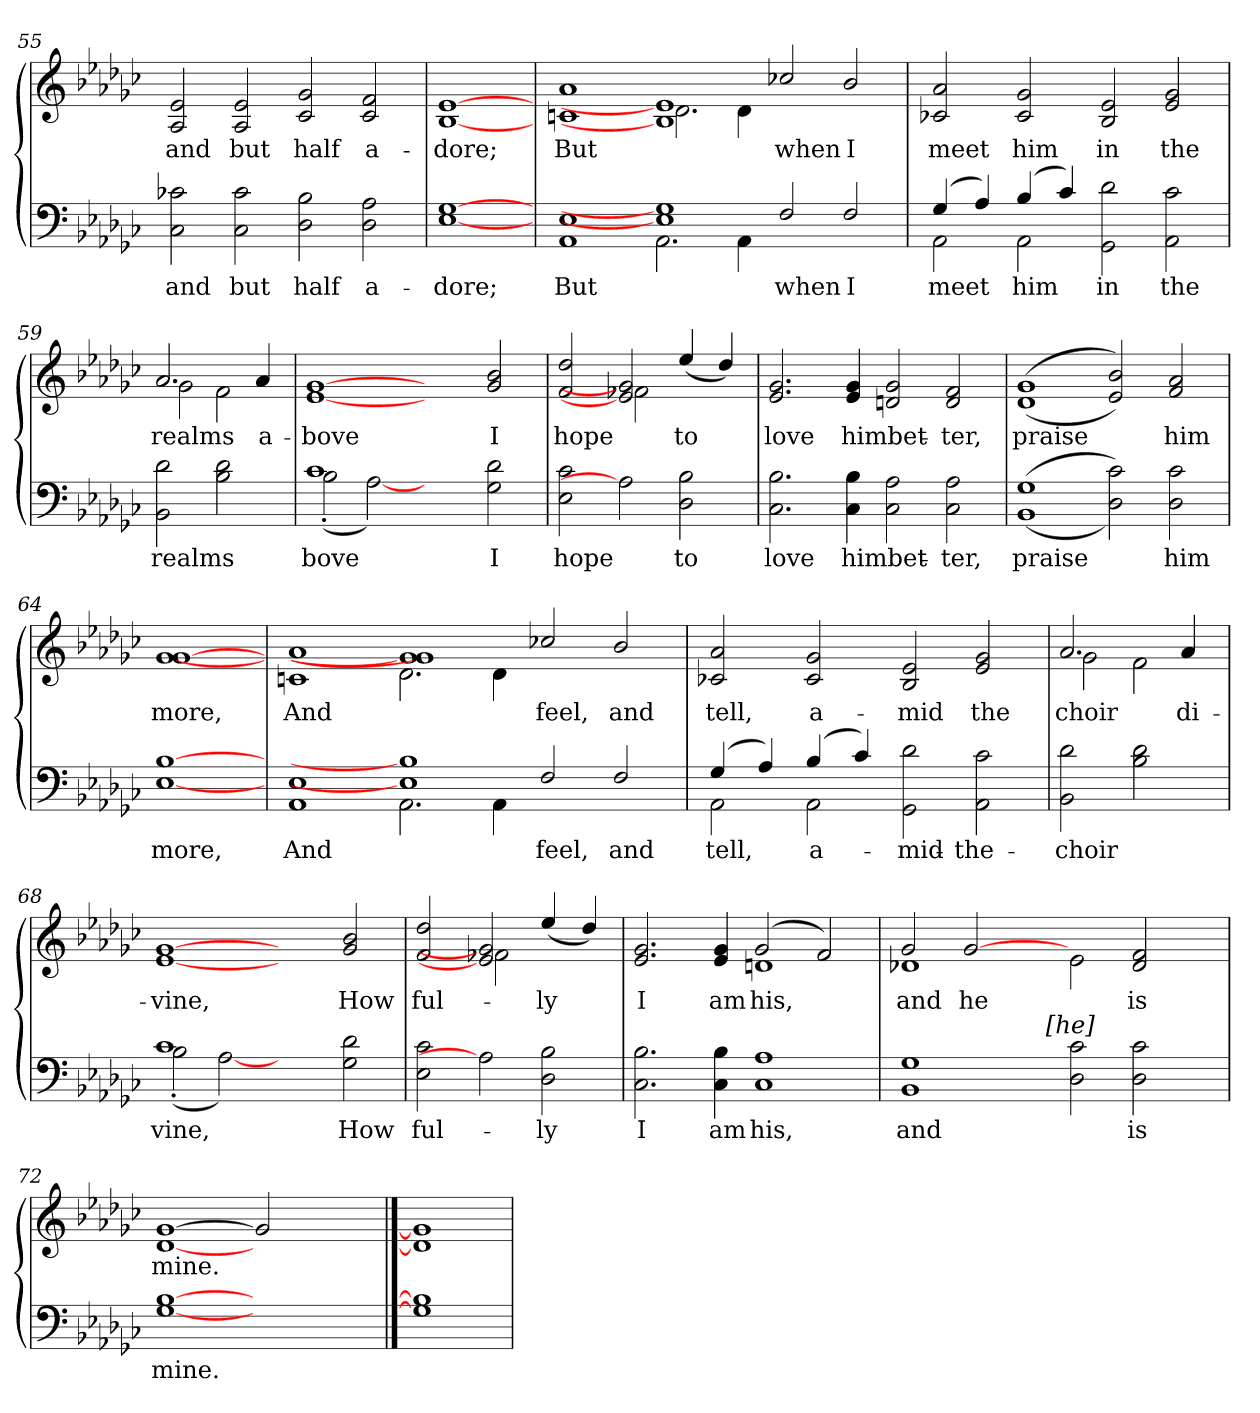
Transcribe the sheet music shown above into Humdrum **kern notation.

**kern	**text	**kern	**text
*part2	*part2	*part1	*part1
*staff2	*staff2	*staff1	*staff1
*clefF4	*	*clefG2	*
*k[b-e-a-d-g-c-]	*	*k[b-e-a-d-g-c-]	*
*G-:	*	*G-:	*
=55	=55	=55	=55
!	!LO:LY:a	!	!LO:LY:b
2C-\ 2c-X\	and	2A-/ 2e-/	and
!	!LO:LY:a	!	!LO:LY:b
2C-\ 2c-\	but	2A-/ 2e-/	but
!	!LO:LY:a	!	!LO:LY:b
2D-\ 2B-\	half	2c-/ 2g-/	half
!	!LO:LY:a	!	!LO:LY:b
2D-\ 2A-\	a-	2c-/ 2f/	a-
=56	=56	=56	=56
!	!LO:LY:a	!	!LO:LY:b
[1E- [1G-	-dore;	[1B- [1e-	-dore;
=57	=57	=57	=57
!	!LO:LY:a	!	!LO:LY:b
*^	*	*^	*
1E-	1AA-	But	1a-	1cn	But
1E-] 1G-]	2.AA-\	.	1B-] 1e-]	2.d-\	.
.	4AA-\	.	.	4d-\	.
!	!	!LO:LY:a	!	!	!LO:LY:b
2F/	1ryy	when	2cc-X/	1ryy	when
!	!	!LO:LY:a	!	!	!LO:LY:b
2F/	.	I	2b-/	.	I
*	*	*	*v	*v	*
!!LO:LB:g=z
=58	=58	=58	=58	=58
!	!	!LO:LY:a	!	!LO:LY:b
(4G-/	2AA-\	meet	2c-X/ 2a-/	meet
4A-/)	.	.	.	.
!	!	!LO:LY:a	!	!LO:LY:b
(4B-/	2AA-\	him	2c-/ 2g-/	him
4c-/)	.	.	.	.
!	!	!LO:LY:a	!	!LO:LY:b
1ryy	2GG-\ 2d-\	in	2B-/ 2e-/	in
!	!	!LO:LY:a	!	!LO:LY:b
.	2AA-\ 2c-\	the	2e-/ 2g-/	the
=59	=59	=59	=59	=59
!	!	!LO:LY:a	!	!LO:LY:b
*v	*v	*	*^	*
2BB-\ 2d-\	realms	2.a-/	2g-\	-realms
2B-\ 2d-\	.	.	2f\	.
!	!	!	!	!LO:LY:b
.	.	4a-/	.	a-
*	*	*v	*v	*
=60	=60	=60	=60
!	!LO:LY:a	!	!LO:LY:b
*^	*	*	*
1c-	(<2B-'<\	bove	[1e- [1g-	bove
.	[2A-)	.	.	.
1ryy	2ryy	.	2ryy	.
!	!	!LO:LY:a	!	!LO:LY:b
.	2G-\ 2d-\	I	2g-/ 2b-/	I
=61	=61	=61	=61	=61
!	!	!LO:LY:a	!	!LO:LY:b
*v	*v	*	*^	*
2E-\ 2c-\	hope	2f/ 2dd-/	2ryy	hope
2A-]	.	2e-] 2g-]	2f-X\	.
!	!LO:LY:a	!	!	!LO:LY:b
2D-\ 2B-\	to	(4ee-/	2ryy	to
.	.	4dd-/)	.	.
*	*	*v	*v	*
=62	=62	=62	=62
!	!LO:LY:a	!	!LO:LY:b
2.C-\ 2.B-\	love	2.e-/ 2.g-/	love
!	!LO:LY:a	!	!LO:LY:b
4C-\ 4B-\	himbet-	4e-/ 4g-/	himbet-
2C-\ 2A-\	.	2dn/ 2g-/	.
!	!LO:LY:a	!	!LO:LY:b
2C-\ 2A-\	-ter,	2d/ 2f/	-ter,
!!LO:LB:g=z
=63	=63	=63	=63
!	!LO:LY:a	!	!LO:LY:b
(<(>1BB- 1G-	praise	(>(<1d- 1g-	praise
2D-\ 2c-\))	.	2e-/ 2b-/))	.
!	!LO:LY:a	!	!LO:LY:b
2D-\ 2c-\	him	2f/ 2a-/	him
=64	=64	=64	=64
!	!LO:LY:a	!	!LO:LY:b
[1E- [1B-	more,	[1g- [1g-	more,
=65	=65	=65	=65
!	!LO:LY:a	!	!LO:LY:b
*^	*	*^	*
1E-	1AA-	And	1a-	1cn	And
1E-] 1B-]	2.AA-\	.	1g-] 1g-]	2.d-\	.
.	4AA-\	.	.	4d-\	.
!	!	!LO:LY:a	!	!	!LO:LY:b
2F/	1ryy	feel,	2cc-X/	1ryy	feel,
!	!	!LO:LY:a	!	!	!LO:LY:b
2F/	.	and	2b-/	.	and
*	*	*	*v	*v	*
=66	=66	=66	=66	=66
!	!	!LO:LY:a	!	!LO:LY:b
(4G-/	2AA-\	tell,	2c-X/ 2a-/	tell,
4A-/)	.	.	.	.
!	!	!LO:LY:a	!	!LO:LY:b
(4B-/	2AA-\	a-	2c-/ 2g-/	a-
4c-/)	.	.	.	.
!	!	!LO:LY:a	!	!LO:LY:b
1ryy	2GG-\ 2d-\	-mid	2B-/ 2e-/	-mid
!	!	!LO:LY:a	!	!LO:LY:b
.	2AA-\ 2c-\	the	2e-/ 2g-/	the
=67	=67	=67	=67	=67
!	!	!LO:LY:a	!	!LO:LY:b
*v	*v	*	*^	*
2BB-\ 2d-\	choir	2.a-/	2g-\	-choir
2B-\ 2d-\	.	.	2f\	.
!	!	!	!	!LO:LY:b
.	.	4a-/	.	di-
*	*	*v	*v	*
!!LO:LB:g=z
=68	=68	=68	=68
!	!LO:LY:a	!	!LO:LY:b
*^	*	*	*
1c-	(<2B-'<\	vine,	[1e- [1g-	vine,
.	[2A-)	.	.	.
1ryy	2ryy	.	2ryy	.
!	!	!LO:LY:a	!	!LO:LY:b
.	2G-\ 2d-\	How	2g-/ 2b-/	How
=69	=69	=69	=69	=69
!	!	!LO:LY:a	!	!LO:LY:b
*v	*v	*	*^	*
2E-\ 2c-\	ful-	2f/ 2dd-/	2ryy	ful-
2A-]	.	2e-] 2g-]	2f-X\	.
!	!LO:LY:a	!	!	!LO:LY:b
2D-\ 2B-\	-ly	(4ee-/	2ryy	-ly
.	.	4dd-/)	.	.
=70	=70	=70	=70	=70
!	!LO:LY:a	!	!	!LO:LY:b
2.C-\ 2.B-\	I	2.e-/ 2.g-/	1ryy	I
!	!LO:LY:a	!	!	!LO:LY:b
4C-\ 4B-\	am	4e-/ 4g-/	.	am
!	!LO:LY:a	!	!	!LO:LY:b
1C- 1A-	his,	(2g-/	1dn	his,
.	.	2f/)	.	.
=71	=71	=71	=71	=71
!	!LO:LY:a	!	!	!LO:LY:b
*^	*	*	*	*
1BB- 1G-	3%2ryy	and	2g-/	1d-X	and
!	!	!	!	!	!LO:LY:b
.	.	.	[2g-	.	he
.	6ryy	.	.	.	.
.	24.ryy	.	.	.	.
!	!LO:TX:a:t=[he]	!	!	!	!
.	3%2ryy	.	.	.	.
2D-\ 2c-\	.	.	2ryy	2e-\	.
!	!	!LO:LY:a	!	!	!LO:LY:b
2D-\ 2c-\	.	is	2d-/ 2f/	2ryy	is
.	3ryy	.	.	.	.
.	12ryy	.	.	.	.
.	48ryy	.	.	.	.
=72	=72	=72	=72	=72	=72
!	!	!LO:LY:a	!	!	!LO:LY:b
*v	*v	*	*	*	*
*	*	*v	*v	*
[1G- [1B-	mine.	[1d- [1g-	mine.
1ryy	.	2g-]	.
.	.	2ryy	.
==73	==73	==73	==73
1G-] 1B-]	.	1d-] 1g-]	.
=	=	=	=
*-	*-	*-	*-
